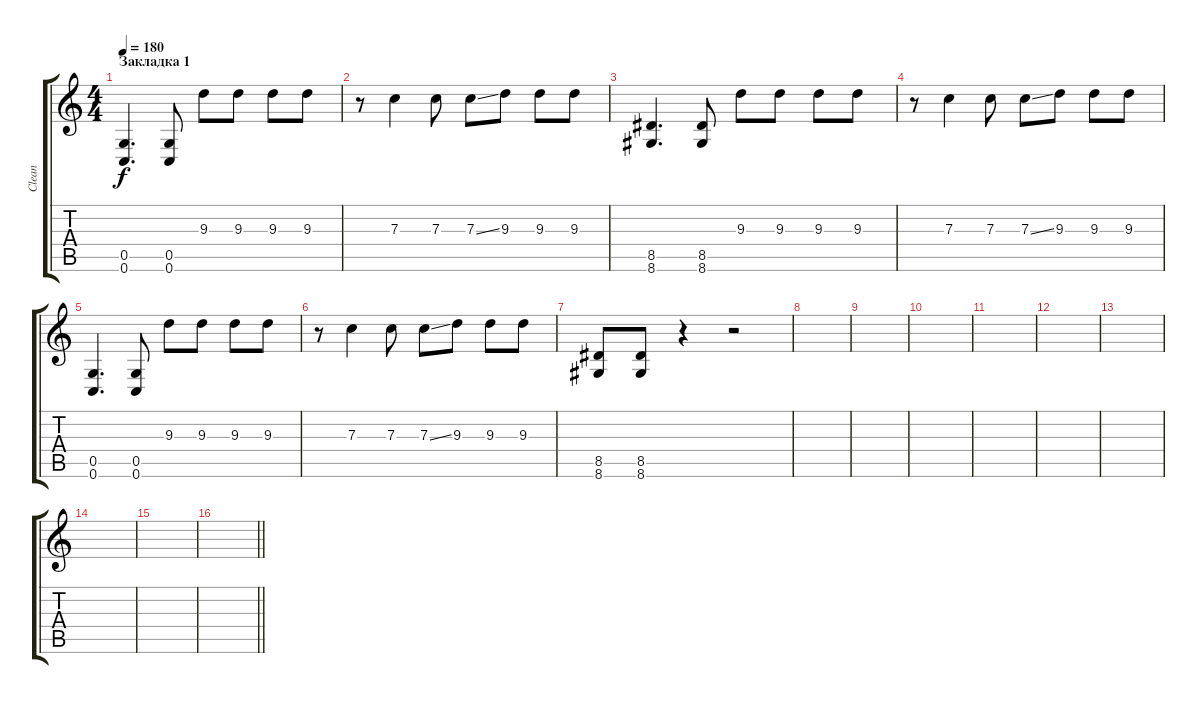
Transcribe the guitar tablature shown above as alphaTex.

\track ("Clean" "Clean") {instrument electricguitarjazz}
\staff {score tabs}
\tuning (D4 A3 F3 C3 G2 C2) {hide}
\ts (4 4)
\section ("" "Закладка 1")
\tempo 180
\clef g2
\ks c
(0.5 0.6).4{d dy f} (0.5 0.6).8 9.3.8 9.3.8 9.3.8 9.3.8 |
r.8 7.3.4 7.3.8 7.3{ss}.8 9.3.8 9.3.8 9.3.8 |
(8.5 8.6).4{d} (8.5 8.6).8 9.3.8 9.3.8 9.3.8 9.3.8 |
r.8 7.3.4 7.3.8 7.3{ss}.8 9.3.8 9.3.8 9.3.8 |
(0.5 0.6).4{d} (0.5 0.6).8 9.3.8 9.3.8 9.3.8 9.3.8 |
r.8 7.3.4 7.3.8 7.3{ss}.8 9.3.8 9.3.8 9.3.8 |
(8.5 8.6).8 (8.5 8.6).8 r.4 r.2 |
|
|
|
|
|
|
|
|
\barLineRight lightlight
